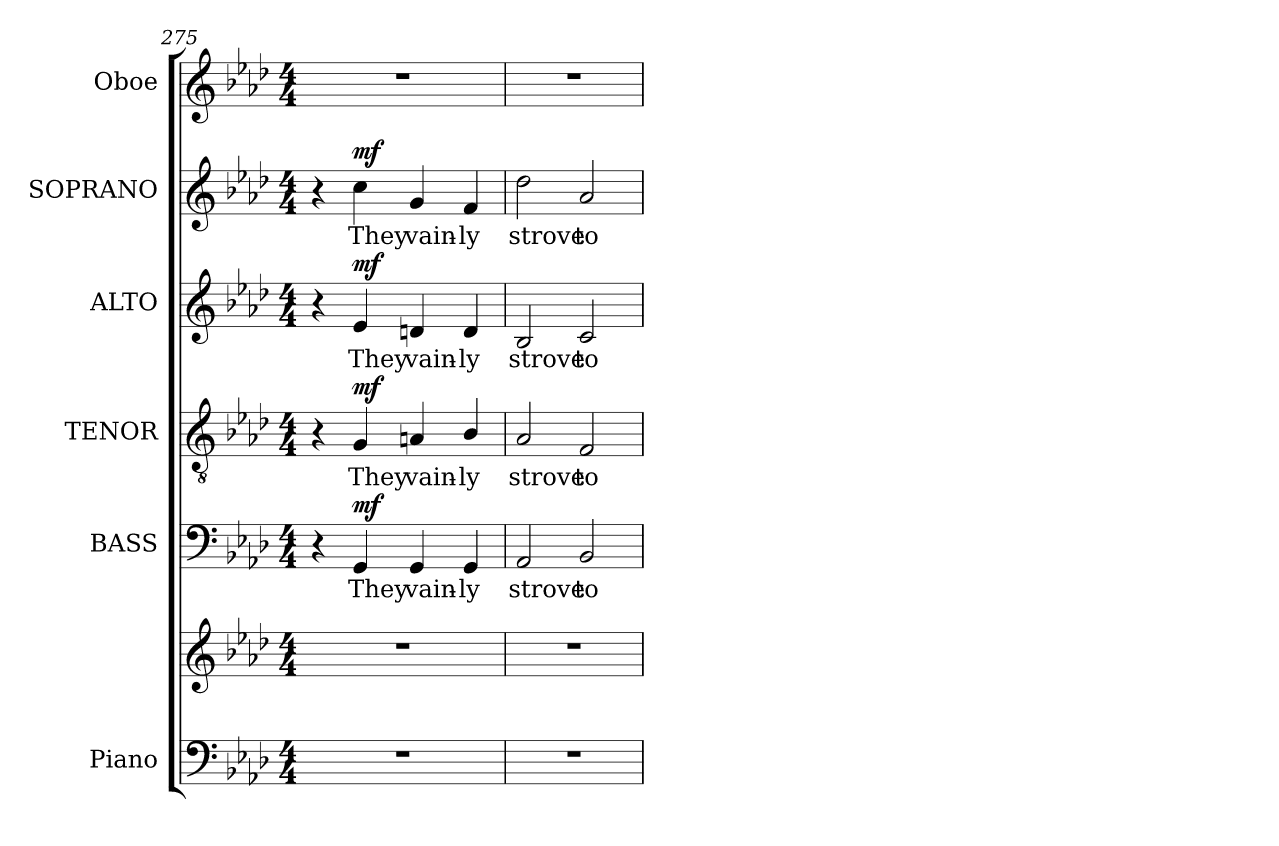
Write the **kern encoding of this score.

**kern	**kern	**kern	**text	**dynam	**kern	**text	**dynam	**kern	**text	**dynam	**kern	**text	**dynam	**kern
*part6	*part6	*part5	*part5	*part5	*part4	*part4	*part4	*part3	*part3	*part3	*part2	*part2	*part2	*part1
*staff7	*staff6	*staff5	*staff5	*staff5	*staff4	*staff4	*staff4	*staff3	*staff3	*staff3	*staff2	*staff2	*staff2	*staff1
*I"Piano	*	*I"BASS	*	*	*I"TENOR	*	*	*I"ALTO	*	*	*I"SOPRANO	*	*	*I"Oboe
*I'Pno.	*	*I'B.	*	*	*I'T.	*	*	*I'A.	*	*	*I'S.	*	*	*I'Ob.
*clefF4	*clefG2	*clefF4	*	*	*clefGv2	*	*	*clefG2	*	*	*clefG2	*	*	*clefG2
*	*	*	*	*	*ITrd7c12	*	*	*	*	*	*	*	*	*
*k[b-e-a-d-]	*k[b-e-a-d-]	*k[b-e-a-d-]	*	*	*k[b-e-a-d-]	*	*	*k[b-e-a-d-]	*	*	*k[b-e-a-d-]	*	*	*k[b-e-a-d-]
*A-:	*A-:	*A-:	*	*	*A-:	*	*	*A-:	*	*	*A-:	*	*	*A-:
*M4/4	*M4/4	*M4/4	*	*	*M4/4	*	*	*M4/4	*	*	*M4/4	*	*	*M4/4
=275	=275	=275	=275	=275	=275	=275	=275	=275	=275	=275	=275	=275	=275	=275
1r	1r	4r	.	.	4r	.	.	4r	.	.	4r	.	.	1r
!	!	!	!LO:LY:b:color=#000000	!	!	!	!	!	!	!	!	!	!	!
!	!	!	!	!	!	!LO:LY:b:color=#000000	!	!	!	!	!	!	!	!
!	!	!	!	!	!	!	!	!	!LO:LY:b:color=#000000	!	!	!	!	!
!	!	!	!	!	!	!	!	!	!	!	!	!LO:LY:b:color=#000000	!	!
.	.	4GGi/	They	mf	4GGi/	They	mf	4e-i/	They	mf	4cci\	They	mf	.
!	!	!	!LO:LY:b:color=#000000	!	!	!	!	!	!	!	!	!	!	!
!	!	!	!	!	!	!LO:LY:b:color=#000000	!	!	!	!	!	!	!	!
!	!	!	!	!	!	!	!	!	!LO:LY:b:color=#000000	!	!	!	!	!
!	!	!	!	!	!	!	!	!	!	!	!	!LO:LY:b:color=#000000	!	!
.	.	4GGi/	vain-	.	4AAni/	vain-	.	4dni/	vain-	.	4gi/	vain-	.	.
!	!	!	!LO:LY:b:color=#000000	!	!	!	!	!	!	!	!	!	!	!
!	!	!	!	!	!	!LO:LY:b:color=#000000	!	!	!	!	!	!	!	!
!	!	!	!	!	!	!	!	!	!LO:LY:b:color=#000000	!	!	!	!	!
!	!	!	!	!	!	!	!	!	!	!	!	!LO:LY:b:color=#000000	!	!
.	.	4GGi/	-ly	.	4BB-i/	-ly	.	4di/	-ly	.	4fi/	-ly	.	.
=276	=276	=276	=276	=276	=276	=276	=276	=276	=276	=276	=276	=276	=276	=276
!	!	!	!LO:LY:b:color=#000000	!	!	!	!	!	!	!	!	!	!	!
!	!	!	!	!	!	!LO:LY:b:color=#000000	!	!	!	!	!	!	!	!
!	!	!	!	!	!	!	!	!	!LO:LY:b:color=#000000	!	!	!	!	!
!	!	!	!	!	!	!	!	!	!	!	!	!LO:LY:b:color=#000000	!	!
1r	1r	2AA-i/	strove	.	2AA-i/	strove	.	2B-i/	strove	.	2dd-i\	strove	.	1r
!	!	!	!LO:LY:b:color=#000000	!	!	!	!	!	!	!	!	!	!	!
!	!	!	!	!	!	!LO:LY:b:color=#000000	!	!	!	!	!	!	!	!
!	!	!	!	!	!	!	!	!	!LO:LY:b:color=#000000	!	!	!	!	!
!	!	!	!	!	!	!	!	!	!	!	!	!LO:LY:b:color=#000000	!	!
.	.	2BB-i/	to	.	2FFi/	to	.	2ci/	to	.	2a-i/	to	.	.
=	=	=	=	=	=	=	=	=	=	=	=	=	=	=
*-	*-	*-	*-	*-	*-	*-	*-	*-	*-	*-	*-	*-	*-	*-
